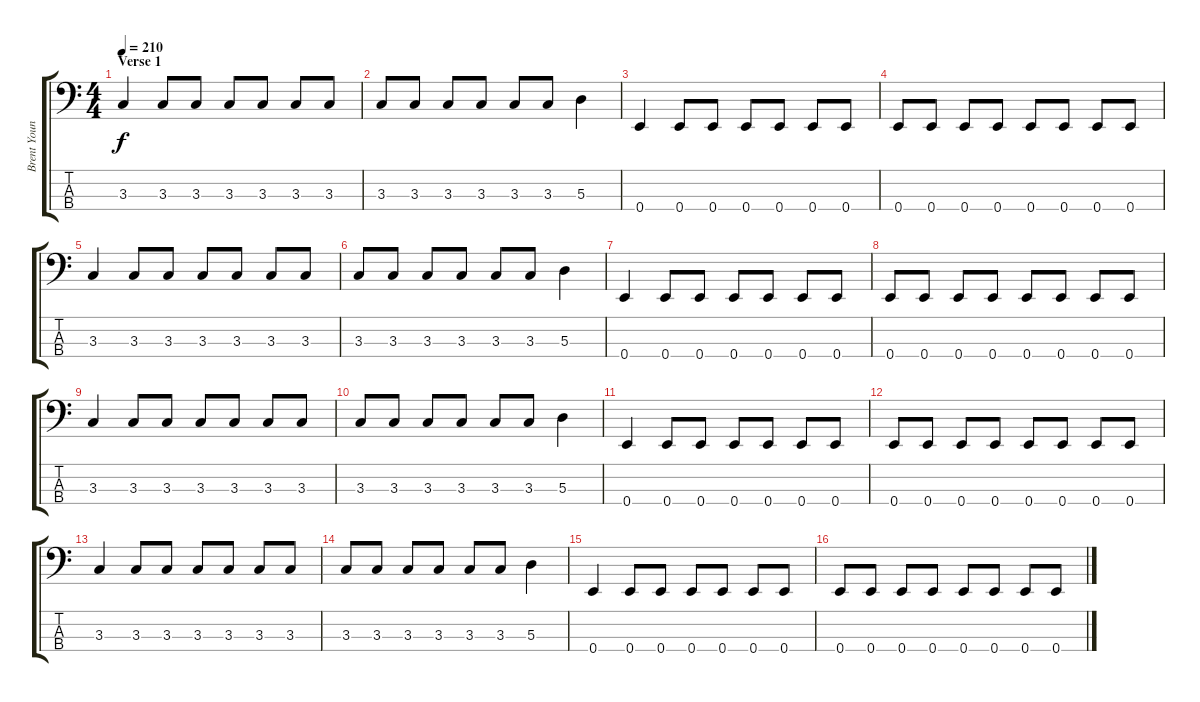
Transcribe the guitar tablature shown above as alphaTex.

\track ("Brent Young" "Brent Youn") {instrument electricbasspick}
\staff {score tabs}
\tuning (G2 D2 A1 E1) {hide}
\ts (4 4)
\section ("" "Verse 1")
\tempo 210
\clef f4
\ks c
3.3.4{dy f} 3.3.8 3.3.8 3.3.8 3.3.8 3.3.8 3.3.8 |
3.3.8 3.3.8 3.3.8 3.3.8 3.3.8 3.3.8 5.3.4 |
0.4.4 0.4.8 0.4.8 0.4.8 0.4.8 0.4.8 0.4.8 |
0.4.8 0.4.8 0.4.8 0.4.8 0.4.8 0.4.8 0.4.8 0.4.8 |
3.3.4 3.3.8 3.3.8 3.3.8 3.3.8 3.3.8 3.3.8 |
3.3.8 3.3.8 3.3.8 3.3.8 3.3.8 3.3.8 5.3.4 |
0.4.4 0.4.8 0.4.8 0.4.8 0.4.8 0.4.8 0.4.8 |
0.4.8 0.4.8 0.4.8 0.4.8 0.4.8 0.4.8 0.4.8 0.4.8 |
3.3.4 3.3.8 3.3.8 3.3.8 3.3.8 3.3.8 3.3.8 |
3.3.8 3.3.8 3.3.8 3.3.8 3.3.8 3.3.8 5.3.4 |
0.4.4 0.4.8 0.4.8 0.4.8 0.4.8 0.4.8 0.4.8 |
0.4.8 0.4.8 0.4.8 0.4.8 0.4.8 0.4.8 0.4.8 0.4.8 |
3.3.4 3.3.8 3.3.8 3.3.8 3.3.8 3.3.8 3.3.8 |
3.3.8 3.3.8 3.3.8 3.3.8 3.3.8 3.3.8 5.3.4 |
0.4.4 0.4.8 0.4.8 0.4.8 0.4.8 0.4.8 0.4.8 |
0.4.8 0.4.8 0.4.8 0.4.8 0.4.8 0.4.8 0.4.8 0.4.8
